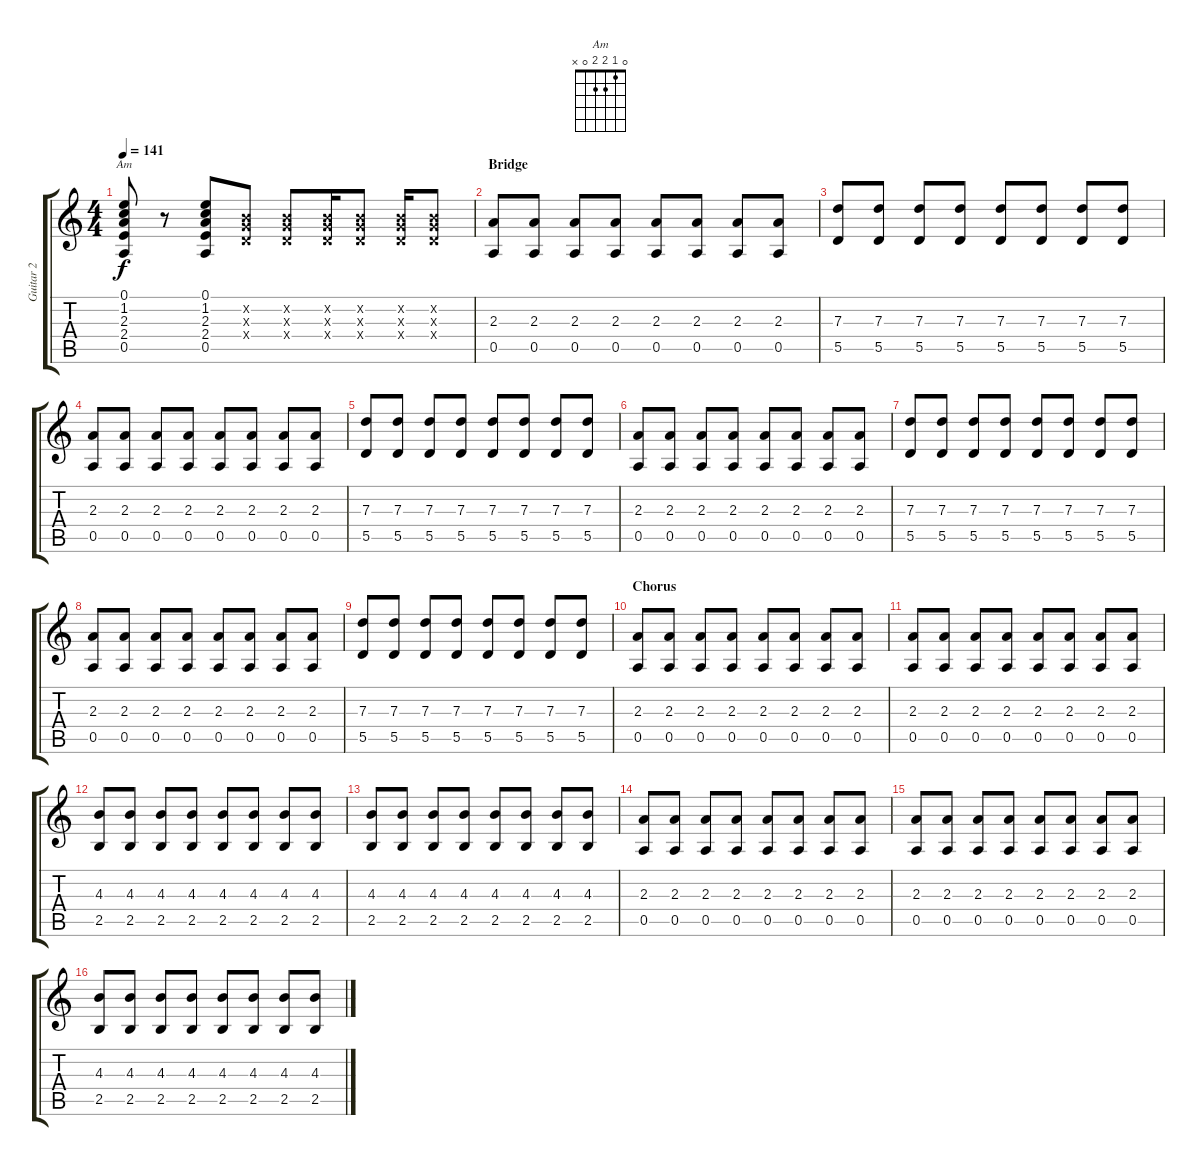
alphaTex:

\track ("Guitar 2" "Guitar 2") {instrument electricguitarclean}
\staff {score tabs}
\tuning (E4 B3 G3 D3 A2 E2) {hide}
\chord ("Am" 0 1 2 2 0 x)
\ts (4 4)
\tempo 141
\clef g2
\ks c
(0.1 1.2 2.3 2.4 0.5).8{ch "Am" dy f} r.8 (0.1 1.2 2.3 2.4 0.5).8 (0.2{x} 0.3{x} 0.4{x}).8 (0.2{x} 0.3{x} 0.4{x}).8 (0.2{x} 0.3{x} 0.4{x}).16 (0.2{x} 0.3{x} 0.4{x}).8 (0.2{x} 0.3{x} 0.4{x}).16 (0.2{x} 0.3{x} 0.4{x}).8 |
\section ("" "Bridge")
(2.3 0.5).8 (2.3 0.5).8 (2.3 0.5).8 (2.3 0.5).8 (2.3 0.5).8 (2.3 0.5).8 (2.3 0.5).8 (2.3 0.5).8 |
(7.3 5.5).8 (7.3 5.5).8 (7.3 5.5).8 (7.3 5.5).8 (7.3 5.5).8 (7.3 5.5).8 (7.3 5.5).8 (7.3 5.5).8 |
(2.3 0.5).8 (2.3 0.5).8 (2.3 0.5).8 (2.3 0.5).8 (2.3 0.5).8 (2.3 0.5).8 (2.3 0.5).8 (2.3 0.5).8 |
(7.3 5.5).8 (7.3 5.5).8 (7.3 5.5).8 (7.3 5.5).8 (7.3 5.5).8 (7.3 5.5).8 (7.3 5.5).8 (7.3 5.5).8 |
(2.3 0.5).8 (2.3 0.5).8 (2.3 0.5).8 (2.3 0.5).8 (2.3 0.5).8 (2.3 0.5).8 (2.3 0.5).8 (2.3 0.5).8 |
(7.3 5.5).8 (7.3 5.5).8 (7.3 5.5).8 (7.3 5.5).8 (7.3 5.5).8 (7.3 5.5).8 (7.3 5.5).8 (7.3 5.5).8 |
(2.3 0.5).8 (2.3 0.5).8 (2.3 0.5).8 (2.3 0.5).8 (2.3 0.5).8 (2.3 0.5).8 (2.3 0.5).8 (2.3 0.5).8 |
(7.3 5.5).8 (7.3 5.5).8 (7.3 5.5).8 (7.3 5.5).8 (7.3 5.5).8 (7.3 5.5).8 (7.3 5.5).8 (7.3 5.5).8 |
\section ("" "Chorus")
(2.3 0.5).8 (2.3 0.5).8 (2.3 0.5).8 (2.3 0.5).8 (2.3 0.5).8 (2.3 0.5).8 (2.3 0.5).8 (2.3 0.5).8 |
(2.3 0.5).8 (2.3 0.5).8 (2.3 0.5).8 (2.3 0.5).8 (2.3 0.5).8 (2.3 0.5).8 (2.3 0.5).8 (2.3 0.5).8 |
(4.3 2.5).8 (4.3 2.5).8 (4.3 2.5).8 (4.3 2.5).8 (4.3 2.5).8 (4.3 2.5).8 (4.3 2.5).8 (4.3 2.5).8 |
(4.3 2.5).8 (4.3 2.5).8 (4.3 2.5).8 (4.3 2.5).8 (4.3 2.5).8 (4.3 2.5).8 (4.3 2.5).8 (4.3 2.5).8 |
(2.3 0.5).8 (2.3 0.5).8 (2.3 0.5).8 (2.3 0.5).8 (2.3 0.5).8 (2.3 0.5).8 (2.3 0.5).8 (2.3 0.5).8 |
(2.3 0.5).8 (2.3 0.5).8 (2.3 0.5).8 (2.3 0.5).8 (2.3 0.5).8 (2.3 0.5).8 (2.3 0.5).8 (2.3 0.5).8 |
(4.3 2.5).8 (4.3 2.5).8 (4.3 2.5).8 (4.3 2.5).8 (4.3 2.5).8 (4.3 2.5).8 (4.3 2.5).8 (4.3 2.5).8
